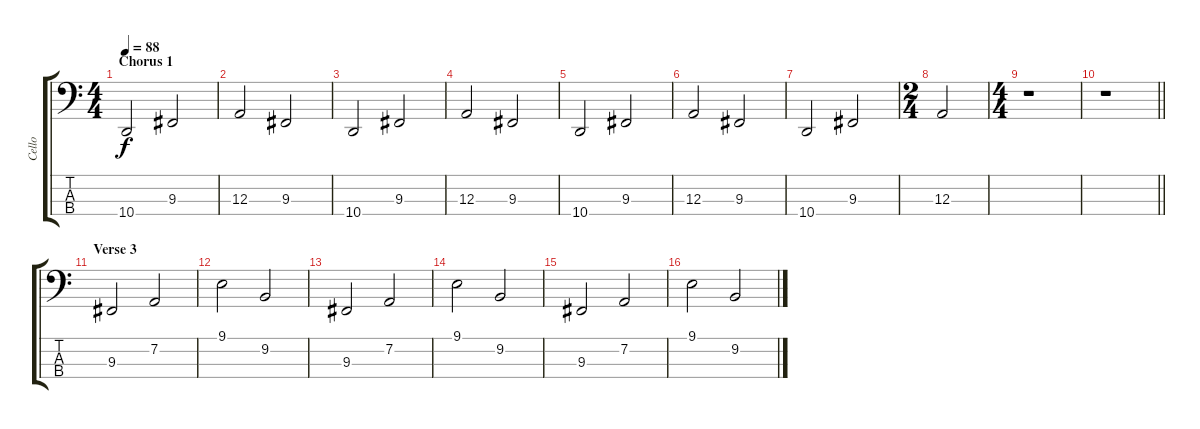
\track ("Cello" "Cello") {instrument cello}
\staff {score tabs}
\tuning (G2 D2 A1 E1) {hide}
\ts (4 4)
\section ("" "Chorus 1")
\tempo 88
\clef f4
\ks c
10.4.2{dy f} 9.3.2 |
12.3.2 9.3.2 |
10.4.2 9.3.2 |
12.3.2 9.3.2 |
10.4.2 9.3.2 |
12.3.2 9.3.2 |
10.4.2 9.3.2 |
\ts (2 4)
12.3.2 |
\ts (4 4)
r.1 |
\barLineRight lightlight
r.1 |
\section ("" "Verse 3")
9.3.2 7.2.2 |
9.1.2 9.2.2 |
9.3.2 7.2.2 |
9.1.2 9.2.2 |
9.3.2 7.2.2 |
9.1.2 9.2.2
